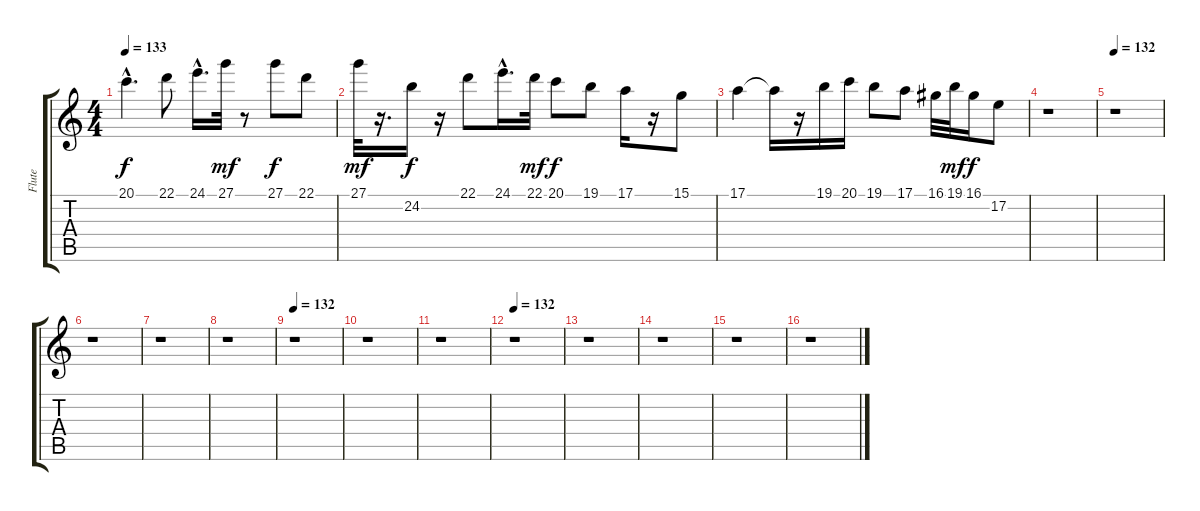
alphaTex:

\track ("Flute" "Flute") {instrument flute}
\staff {score tabs}
\tuning (E4 B3 G3 D3 A2 E2) {hide}
\ts (4 4)
\tempo 133
\clef g2
\ks c
20.1{hac}.4{d dy f} 22.1.8 24.1{hac}.16{d} 27.1.32{dy mf} r.8 27.1.8{dy f} 22.1.8 |
27.1.32{dy mf} r.16{d} 24.2.16{dy f} r.16 22.1.8 24.1{hac}.16{d} 22.1.32{dy mf} 20.1.8{dy f} 19.1.8 17.1.16 r.16 15.1.8 |
17.1.4 17.1{t}.16 r.16 19.1.16 20.1.16 19.1.8 17.1.8 16.1.32 19.1.32{dy mf} 16.1.16{dy f} 17.2.8 |
r.1 |
\tempo 132
r.1 |
r.1 |
r.1 |
r.1 |
\tempo 132
r.1 |
r.1 |
r.1 |
\tempo 132
r.1 |
r.1 |
r.1 |
r.1 |
r.1
